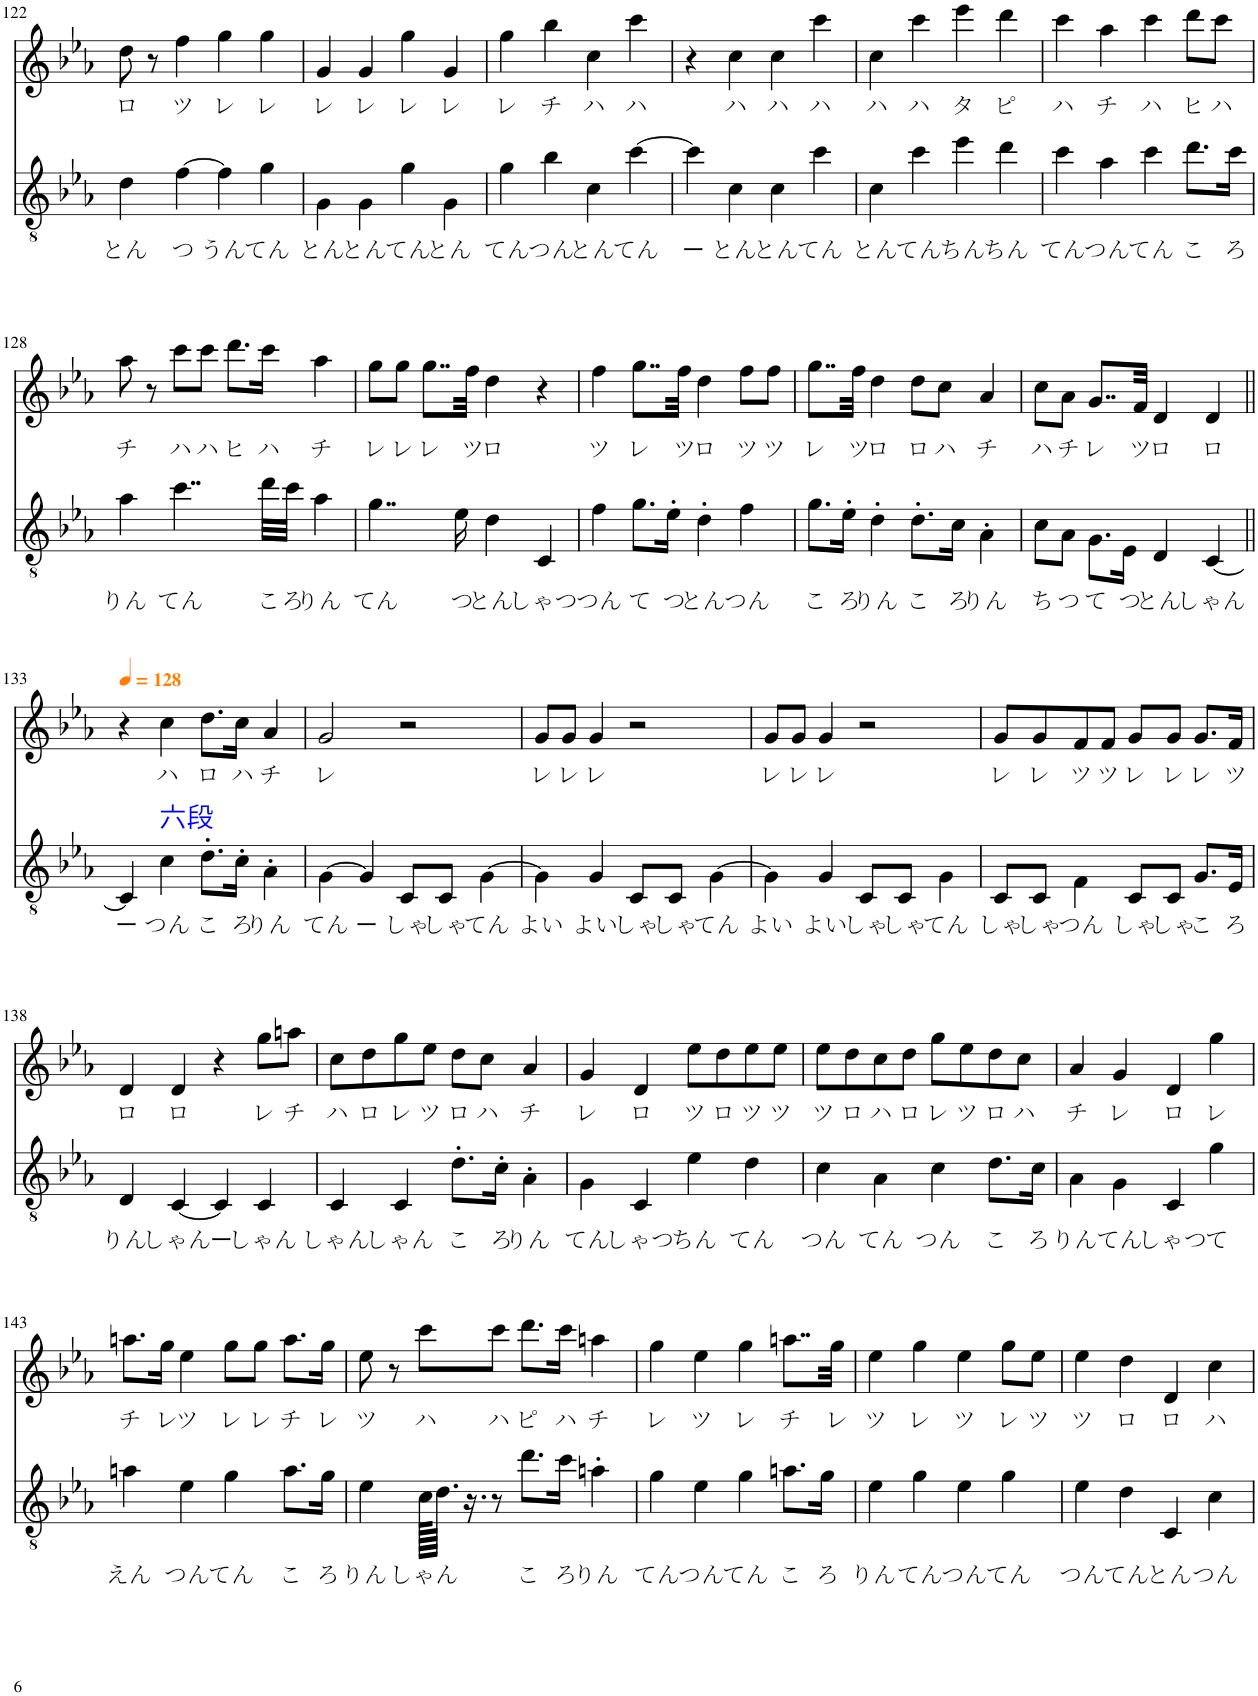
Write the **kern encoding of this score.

**kern	**text	**kern	**text
*part2	*part2	*part1	*part1
*staff2	*staff2	*staff1	*staff1
*I"琴, [A-02]	*	*I"フルート	*
!!LO:PB:g=z
*clefGv2	*	*clefG2	*
*k[b-e-a-]	*	*k[b-e-a-]	*
*M4/4	*	*M4/4	*
=122	=122	=122	=122
!	!LO:LY:b	!	!LO:LY:b
4d\	とん	8dd\	ロ
.	.	8r	.
!	!LO:LY:b	!	!LO:LY:b
[4f\	つ	4ff\	ツ
!	!LO:LY:b	!	!LO:LY:b
4f\]	うん	4gg\	レ
!	!LO:LY:b	!	!LO:LY:b
4g\	てん	4gg\	レ
=123	=123	=123	=123
!	!LO:LY:b	!	!LO:LY:b
4G\	とん	4g/	レ
!	!LO:LY:b	!	!LO:LY:b
4G\	とん	4g/	レ
!	!LO:LY:b	!	!LO:LY:b
4g\	てん	4gg\	レ
!	!LO:LY:b	!	!LO:LY:b
4G\	とん	4g/	レ
=124	=124	=124	=124
!	!LO:LY:b	!	!LO:LY:b
4g\	てん	4gg\	レ
!	!LO:LY:b	!	!LO:LY:b
4b-\	つん	4bb-\	チ
!	!LO:LY:b	!	!LO:LY:b
4c\	とん	4cc\	ハ
!	!LO:LY:b	!	!LO:LY:b
[4cc\	てん	4ccc\	ハ
=125	=125	=125	=125
!	!LO:LY:b	!	!
4cc\]	ー	4r	.
!	!LO:LY:b	!	!LO:LY:b
4c\	とん	4cc\	ハ
!	!LO:LY:b	!	!LO:LY:b
4c\	とん	4cc\	ハ
!	!LO:LY:b	!	!LO:LY:b
4cc\	てん	4ccc\	ハ
=126	=126	=126	=126
!	!LO:LY:b	!	!LO:LY:b
4c\	とん	4cc\	ハ
!	!LO:LY:b	!	!LO:LY:b
4cc\	てん	4ccc\	ハ
!	!LO:LY:b	!	!LO:LY:b
4ee-\	ちん	4eee-\	タ
!	!LO:LY:b	!	!LO:LY:b
4dd\	ちん	4ddd\	ピ
=127	=127	=127	=127
!	!LO:LY:b	!	!LO:LY:b
4cc\	てん	4ccc\	ハ
!	!LO:LY:b	!	!LO:LY:b
4a-\	つん	4aa-\	チ
!	!LO:LY:b	!	!LO:LY:b
4cc\	てん	4ccc\	ハ
!	!LO:LY:b	!	!LO:LY:b
8.dd\L	こ	8ddd\L	ヒ
!	!	!	!LO:LY:b
.	.	8ccc\J	ハ
!	!LO:LY:b	!	!
16cc\Jk	ろ	.	.
!!LO:LB:g=z
=128	=128	=128	=128
!	!LO:LY:b	!	!LO:LY:b
4a-\	りん	8aa-\	チ
.	.	8r	.
!	!LO:LY:b	!	!LO:LY:b
4..cc\	てん	8ccc\L	ハ
!	!	!	!LO:LY:b
.	.	8ccc\J	ハ
!	!	!	!LO:LY:b
.	.	8.ddd\L	ヒ
!	!LO:LY:b	!	!LO:LY:b
32dd\LLL	こ	16ccc\Jk	ハ
!	!LO:LY:b	!	!
32cc\JJJ	ろ	.	.
!	!LO:LY:b	!	!LO:LY:b
4a-\	りん	4aa-\	チ
=129	=129	=129	=129
!	!LO:LY:b	!	!LO:LY:b
4..g\	てん	8gg\L	レ
!	!	!	!LO:LY:b
.	.	8gg\J	レ
!	!	!	!LO:LY:b
.	.	8..gg\L	レ
!	!LO:LY:b	!	!
16e-\	つ	.	.
!	!	!	!LO:LY:b
.	.	32ff\Jkk	ツ
!	!LO:LY:b	!	!LO:LY:b
4d\	とん	4dd\	ロ
!	!LO:LY:b	!	!
4C/	しゃつ	4r	.
=130	=130	=130	=130
!	!LO:LY:b	!	!LO:LY:b
4f\	つん	4ff\	ツ
!	!LO:LY:b	!	!LO:LY:b
8.g\L	て	8..gg\L	レ
!	!LO:LY:b	!	!
16e-'\Jk	つ	.	.
!	!	!	!LO:LY:b
.	.	32ff\Jkk	ツ
!	!LO:LY:b	!	!LO:LY:b
4d'\	とん	4dd\	ロ
!	!LO:LY:b	!	!LO:LY:b
4f\	つん	8ff\L	ツ
!	!	!	!LO:LY:b
.	.	8ff\J	ツ
=131	=131	=131	=131
!	!LO:LY:b	!	!LO:LY:b
8.g\L	こ	8..gg\L	レ
!	!LO:LY:b	!	!
16e-'\Jk	ろ	.	.
!	!	!	!LO:LY:b
.	.	32ff\Jkk	ツ
!	!LO:LY:b	!	!LO:LY:b
4d'\	りん	4dd\	ロ
!	!LO:LY:b	!	!LO:LY:b
8.d'\L	こ	8dd\L	ロ
!	!	!	!LO:LY:b
.	.	8cc\J	ハ
!	!LO:LY:b	!	!
16c\Jk	ろ	.	.
!	!LO:LY:b	!	!LO:LY:b
4A-'\	りん	4a-/	チ
=132	=132	=132	=132
!	!LO:LY:b	!	!LO:LY:b
8c\L	ち	8cc\L	ハ
!	!LO:LY:b	!	!LO:LY:b
8A-\J	つ	8a-\J	チ
!	!LO:LY:b	!	!LO:LY:b
8.G\L	て	8..g/L	レ
!	!LO:LY:b	!	!
16E-\Jk	つ	.	.
!	!	!	!LO:LY:b
.	.	32f/Jkk	ツ
!	!LO:LY:b	!	!LO:LY:b
4D/	とん	4d/	ロ
!	!LO:LY:b	!	!LO:LY:b
[4C/	しゃん	4d/	ロ
!!LO:LB:g=z
=133||	=133||	=133||	=133||
*	*	*MM128	*
!	!LO:LY:b	!	!
4C/]	ー	4r	.
!LO:TX:a:color=#0000FF:t=六段	!	!	!
!	!LO:LY:b	!	!LO:LY:b
4c\	つん	4cc\	ハ
!	!LO:LY:b	!	!LO:LY:b
8.d'\L	こ	8.dd\L	ロ
!	!LO:LY:b	!	!LO:LY:b
16c'\Jk	ろ	16cc\Jk	ハ
!	!LO:LY:b	!	!LO:LY:b
4A-'\	りん	4a-/	チ
=134	=134	=134	=134
!	!LO:LY:b	!	!LO:LY:b
[4G\	てん	2g/	レ
!	!LO:LY:b	!	!
4G/]	ー	.	.
!	!LO:LY:b	!	!
8C/L	しゃ	2r	.
!	!LO:LY:b	!	!
8C/J	しゃ	.	.
!	!LO:LY:b	!	!
[4G\	てん	.	.
=135	=135	=135	=135
!	!LO:LY:b	!	!LO:LY:b
4G\]	よい	8g/L	レ
!	!	!	!LO:LY:b
.	.	8g/J	レ
!	!LO:LY:b	!	!LO:LY:b
4G/	よい	4g/	レ
!	!LO:LY:b	!	!
8C/L	しゃ	2r	.
!	!LO:LY:b	!	!
8C/J	しゃ	.	.
!	!LO:LY:b	!	!
[4G\	てん	.	.
=136	=136	=136	=136
!	!LO:LY:b	!	!LO:LY:b
4G\]	よい	8g/L	レ
!	!	!	!LO:LY:b
.	.	8g/J	レ
!	!LO:LY:b	!	!LO:LY:b
4G/	よい	4g/	レ
!	!LO:LY:b	!	!
8C/L	しゃ	2r	.
!	!LO:LY:b	!	!
8C/J	しゃ	.	.
!	!LO:LY:b	!	!
4G\	てん	.	.
=137	=137	=137	=137
!	!LO:LY:b	!	!LO:LY:b
8C/L	しゃ	8g/L	レ
!	!LO:LY:b	!	!LO:LY:b
8C/J	しゃ	8g/	レ
!	!LO:LY:b	!	!LO:LY:b
4F\	つん	8f/	ツ
!	!	!	!LO:LY:b
.	.	8f/J	ツ
!	!LO:LY:b	!	!LO:LY:b
8C/L	しゃ	8g/L	レ
!	!LO:LY:b	!	!LO:LY:b
8C/J	しゃ	8g/J	レ
!	!LO:LY:b	!	!LO:LY:b
8.G/L	こ	8.g/L	レ
!	!LO:LY:b	!	!LO:LY:b
16E-/Jk	ろ	16f/Jk	ツ
!!LO:LB:g=z
=138	=138	=138	=138
!	!LO:LY:b	!	!LO:LY:b
4D/	りん	4d/	ロ
!	!LO:LY:b	!	!LO:LY:b
[4C/	しゃん	4d/	ロ
!	!LO:LY:b	!	!
4C/]	ー	4r	.
!	!LO:LY:b	!	!LO:LY:b
4C/	しゃん	8gg\L	レ
!	!	!	!LO:LY:b
.	.	8aan\J	チ
=139	=139	=139	=139
!	!LO:LY:b	!	!LO:LY:b
4C/	しゃん	8cc\L	ハ
!	!	!	!LO:LY:b
.	.	8dd\	ロ
!	!LO:LY:b	!	!LO:LY:b
4C/	しゃん	8gg\	レ
!	!	!	!LO:LY:b
.	.	8ee-\J	ツ
!	!LO:LY:b	!	!LO:LY:b
8.d'\L	こ	8dd\L	ロ
!	!	!	!LO:LY:b
.	.	8cc\J	ハ
!	!LO:LY:b	!	!
16c'\Jk	ろ	.	.
!	!LO:LY:b	!	!LO:LY:b
4A-'\	りん	4a-/	チ
=140	=140	=140	=140
!	!LO:LY:b	!	!LO:LY:b
4G\	てん	4g/	レ
!	!LO:LY:b	!	!LO:LY:b
4C/	しゃつ	4d/	ロ
!	!LO:LY:b	!	!LO:LY:b
4e-\	ちん	8ee-\L	ツ
!	!	!	!LO:LY:b
.	.	8dd\	ロ
!	!LO:LY:b	!	!LO:LY:b
4d\	てん	8ee-\	ツ
!	!	!	!LO:LY:b
.	.	8ee-\J	ツ
=141	=141	=141	=141
!	!LO:LY:b	!	!LO:LY:b
4c\	つん	8ee-\L	ツ
!	!	!	!LO:LY:b
.	.	8dd\	ロ
!	!LO:LY:b	!	!LO:LY:b
4A-\	てん	8cc\	ハ
!	!	!	!LO:LY:b
.	.	8dd\J	ロ
!	!LO:LY:b	!	!LO:LY:b
4c\	つん	8gg\L	レ
!	!	!	!LO:LY:b
.	.	8ee-\	ツ
!	!LO:LY:b	!	!LO:LY:b
8.d\L	こ	8dd\	ロ
!	!	!	!LO:LY:b
.	.	8cc\J	ハ
!	!LO:LY:b	!	!
16c\Jk	ろ	.	.
=142	=142	=142	=142
!	!LO:LY:b	!	!LO:LY:b
4A-\	りん	4a-/	チ
!	!LO:LY:b	!	!LO:LY:b
4G\	てん	4g/	レ
!	!LO:LY:b	!	!LO:LY:b
4C/	しゃつ	4d/	ロ
!	!LO:LY:b	!	!LO:LY:b
4g\	て	4gg\	レ
!!LO:LB:g=z
=143	=143	=143	=143
!	!LO:LY:b	!	!LO:LY:b
4an\	えん	8.aan\L	チ
!	!	!	!LO:LY:b
.	.	16gg\Jk	レ
!	!LO:LY:b	!	!LO:LY:b
4e-\	つん	4ee-\	ツ
!	!LO:LY:b	!	!LO:LY:b
4g\	てん	8gg\L	レ
!	!	!	!LO:LY:b
.	.	8gg\J	レ
!	!LO:LY:b	!	!LO:LY:b
8.a\L	こ	8.aa\L	チ
!	!LO:LY:b	!	!LO:LY:b
16g\Jk	ろ	16gg\Jk	レ
=144	=144	=144	=144
!	!LO:LY:b	!	!LO:LY:b
4e-\	りん	8ee-\	ツ
.	.	8r	.
!	!LO:LY:b	!	!LO:LY:b
128c\KLLLL	しゃん	8ccc\L	ハ
64.d\JJJJ	.	.	.
16.r	.	.	.
!	!	!	!LO:LY:b
8r	.	8ccc\J	ハ
!	!LO:LY:b	!	!LO:LY:b
8.dd\L	こ	8.ddd\L	ピ
!	!LO:LY:b	!	!LO:LY:b
16cc\Jk	ろ	16ccc\Jk	ハ
!	!LO:LY:b	!	!LO:LY:b
4an'\	りん	4aan\	チ
=145	=145	=145	=145
!	!LO:LY:b	!	!LO:LY:b
4g\	てん	4gg\	レ
!	!LO:LY:b	!	!LO:LY:b
4e-\	つん	4ee-\	ツ
!	!LO:LY:b	!	!LO:LY:b
4g\	てん	4gg\	レ
!	!LO:LY:b	!	!LO:LY:b
8.an\L	こ	8..aan\L	チ
!	!LO:LY:b	!	!
16g\Jk	ろ	.	.
!	!	!	!LO:LY:b
.	.	32gg\Jkk	レ
=146	=146	=146	=146
!	!LO:LY:b	!	!LO:LY:b
4e-\	りん	4ee-\	ツ
!	!LO:LY:b	!	!LO:LY:b
4g\	てん	4gg\	レ
!	!LO:LY:b	!	!LO:LY:b
4e-\	つん	4ee-\	ツ
!	!LO:LY:b	!	!LO:LY:b
4g\	てん	8gg\L	レ
!	!	!	!LO:LY:b
.	.	8ee-\J	ツ
=147	=147	=147	=147
!	!LO:LY:b	!	!LO:LY:b
4e-\	つん	4ee-\	ツ
!	!LO:LY:b	!	!LO:LY:b
4d\	てん	4dd\	ロ
!	!LO:LY:b	!	!LO:LY:b
4C/	とん	4d/	ロ
!	!LO:LY:b	!	!LO:LY:b
4c\	つん	4cc\	ハ
=	=	=	=
*-	*-	*-	*-
